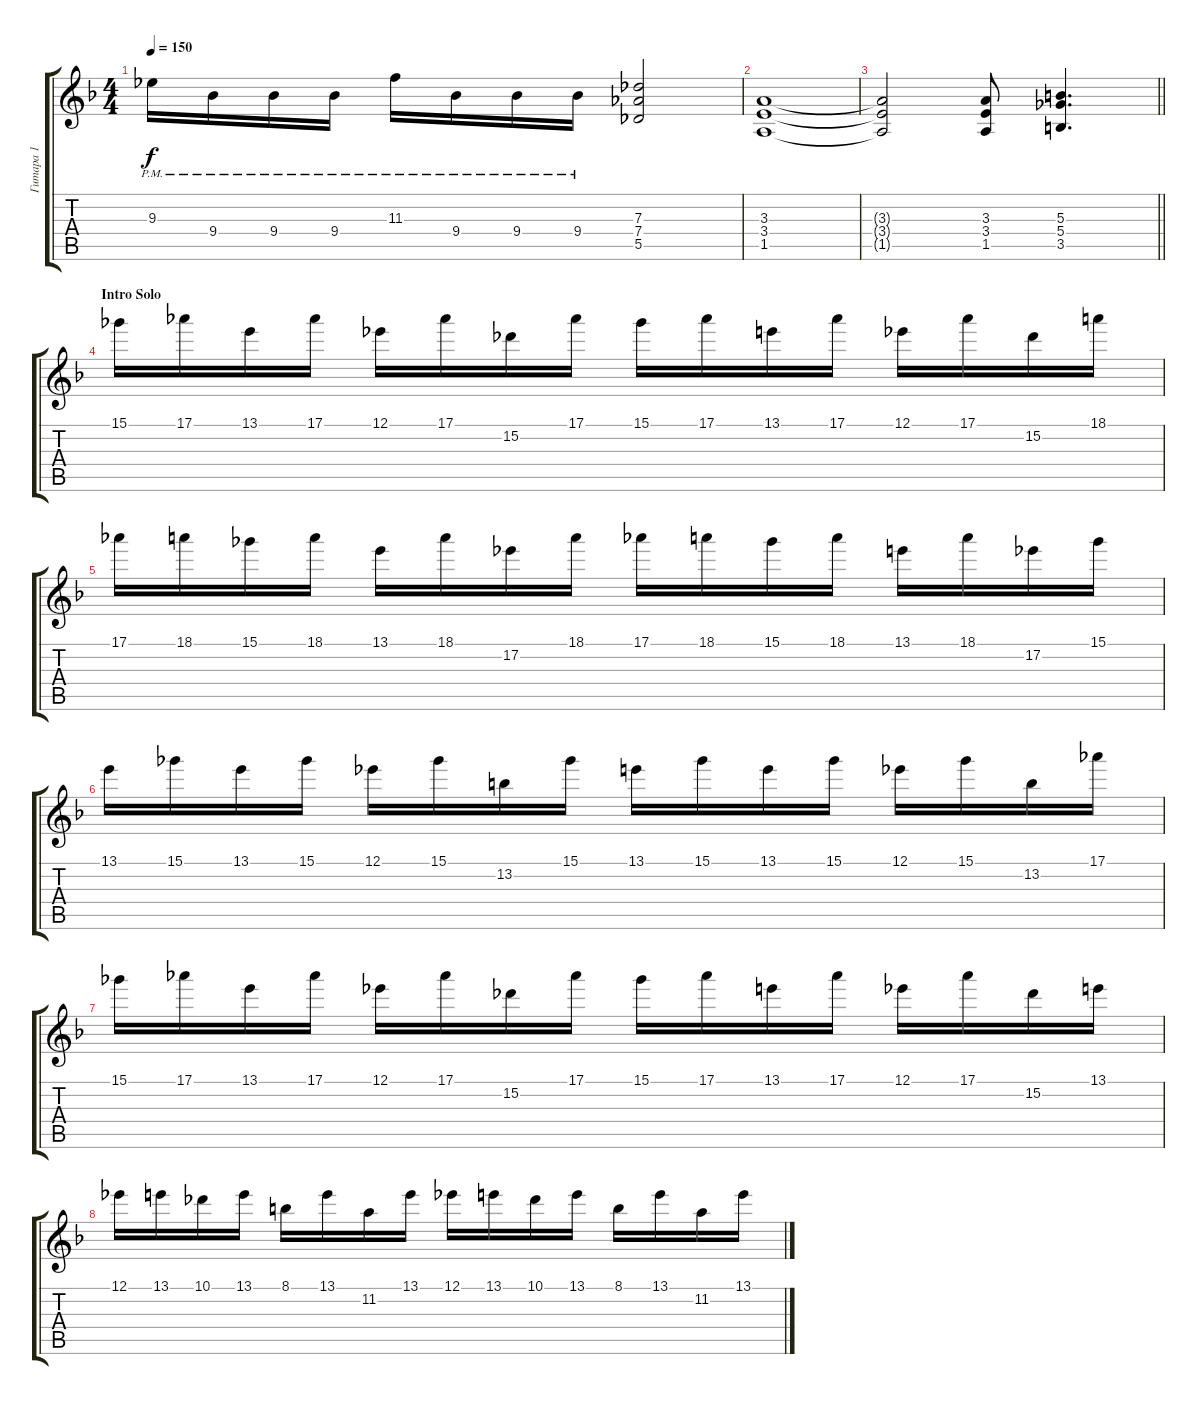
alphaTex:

\track ("Гитара 1" "Гитара 1") {instrument distortionguitar}
\staff {score tabs}
\tuning (Eb4 Bb3 Gb3 Db3 Ab2 Eb2) {hide}
\ts (4 4)
\tempo 150
\clef g2
\ks dminor
9.3{pm}.16{dy f} 9.4{pm}.16 9.4{pm}.16 9.4{pm}.16 11.3{pm}.16 9.4{pm}.16 9.4{pm}.16 9.4{pm}.16 (7.3 7.4 5.5).2 |
(3.3 3.4 1.5).1 |
\barLineRight lightlight
(3.3{t} 3.4{t} 1.5{t}).2 (3.3 3.4 1.5).8 (5.3 5.4 3.5).4{d} |
\section ("" "Intro Solo")
15.1.16 17.1.16 13.1.16 17.1.16 12.1.16 17.1.16 15.2.16 17.1.16 15.1.16 17.1.16 13.1.16 17.1.16 12.1.16 17.1.16 15.2.16 18.1.16 |
17.1.16 18.1.16 15.1.16 18.1.16 13.1.16 18.1.16 17.2.16 18.1.16 17.1.16 18.1.16 15.1.16 18.1.16 13.1.16 18.1.16 17.2.16 15.1.16 |
13.1.16 15.1.16 13.1.16 15.1.16 12.1.16 15.1.16 13.2.16 15.1.16 13.1.16 15.1.16 13.1.16 15.1.16 12.1.16 15.1.16 13.2.16 17.1.16 |
15.1.16 17.1.16 13.1.16 17.1.16 12.1.16 17.1.16 15.2.16 17.1.16 15.1.16 17.1.16 13.1.16 17.1.16 12.1.16 17.1.16 15.2.16 13.1.16 |
12.1.16 13.1.16 10.1.16 13.1.16 8.1.16 13.1.16 11.2.16 13.1.16 12.1.16 13.1.16 10.1.16 13.1.16 8.1.16 13.1.16 11.2.16 13.1.16
